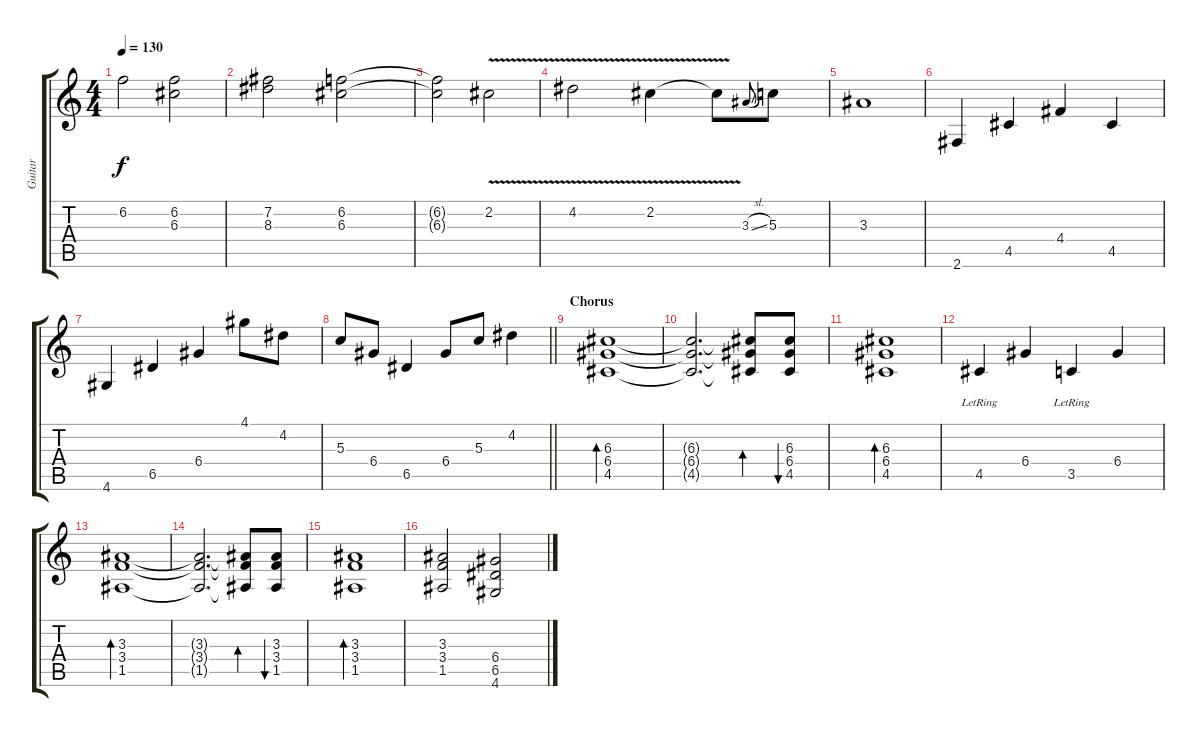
\track ("Guitar" "Guitar") {instrument electricguitarjazz}
\staff {score tabs}
\tuning (E4 B3 G3 D3 A2 E2) {hide}
\ts (4 4)
\tempo 130
\clef g2
\ks c
6.2{t}.2{dy f} (6.2 6.3).2 |
(7.2 8.3).2 (6.2 6.3).2 |
(6.2{t} 6.3{t}).2 2.2{v}.2 |
4.2{v}.2 2.2{v}.4 2.2{t}.8 3.3{sl}.8{gr onbeat} 5.3.8 |
3.3.1 |
2.6.4 4.5.4 4.4.4 4.5.4 |
4.6.4 6.5.4 6.4.4 4.1.8 4.2.8 |
\barLineRight lightlight
5.3.8 6.4.8 6.5.4 6.4.8 5.3.8 4.2.4 |
\section ("" "Chorus")
(6.3 6.4 4.5).1{bd 240 volume 11} |
(6.3{t} 6.4{t} 4.5{t}).2{d} (6.3{t} 6.4{t} 4.5{t}).8{bd 240} (6.3 6.4 4.5).8{bu 240} |
(6.3 6.4 4.5).1{bd 240} |
4.5{lr}.4 6.4.4 3.5{lr}.4 6.4.4 |
(3.3 3.4 1.5).1{bd 240} |
(3.3{t} 3.4{t} 1.5{t}).2{d} (3.3{t} 3.4{t} 1.5{t}).8{bd 240} (3.3 3.4 1.5).8{bu 240} |
(3.3 3.4 1.5).1{bd 240} |
(3.3 3.4 1.5).2 (6.4 6.5 4.6).2
